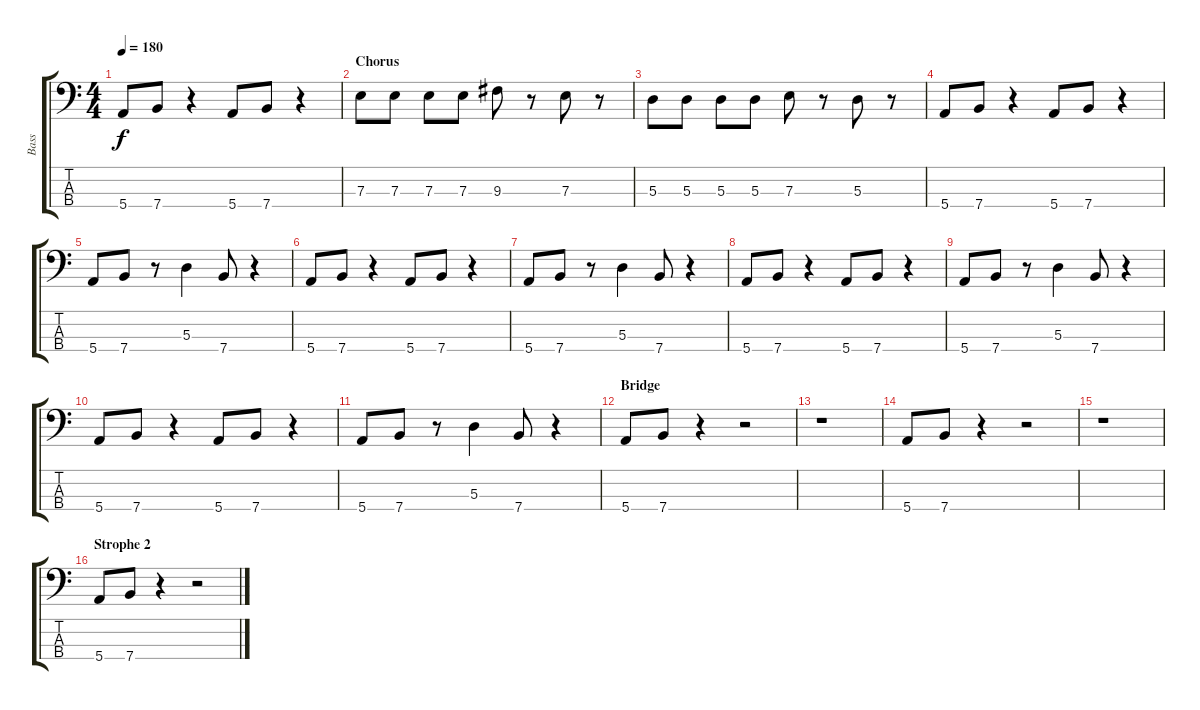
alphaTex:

\track ("Bass" "Bass") {instrument electricbasspick}
\staff {score tabs}
\tuning (G2 D2 A1 E1) {hide}
\ts (4 4)
\tempo 180
\clef f4
\ks c
5.4.8{dy f} 7.4.8 r.4 5.4.8 7.4.8 r.4 |
\section ("" "Chorus")
7.3.8 7.3.8 7.3.8 7.3.8 9.3.8 r.8 7.3.8 r.8 |
5.3.8 5.3.8 5.3.8 5.3.8 7.3.8 r.8 5.3.8 r.8 |
5.4.8 7.4.8 r.4 5.4.8 7.4.8 r.4 |
5.4.8 7.4.8 r.8 5.3.4 7.4.8 r.4 |
5.4.8 7.4.8 r.4 5.4.8 7.4.8 r.4 |
5.4.8 7.4.8 r.8 5.3.4 7.4.8 r.4 |
5.4.8 7.4.8 r.4 5.4.8 7.4.8 r.4 |
5.4.8 7.4.8 r.8 5.3.4 7.4.8 r.4 |
5.4.8 7.4.8 r.4 5.4.8 7.4.8 r.4 |
5.4.8 7.4.8 r.8 5.3.4 7.4.8 r.4 |
\section ("" "Bridge")
5.4.8 7.4.8 r.4 r.2 |
r.1 |
5.4.8 7.4.8 r.4 r.2 |
r.1 |
\section ("" "Strophe 2")
5.4.8 7.4.8 r.4 r.2
